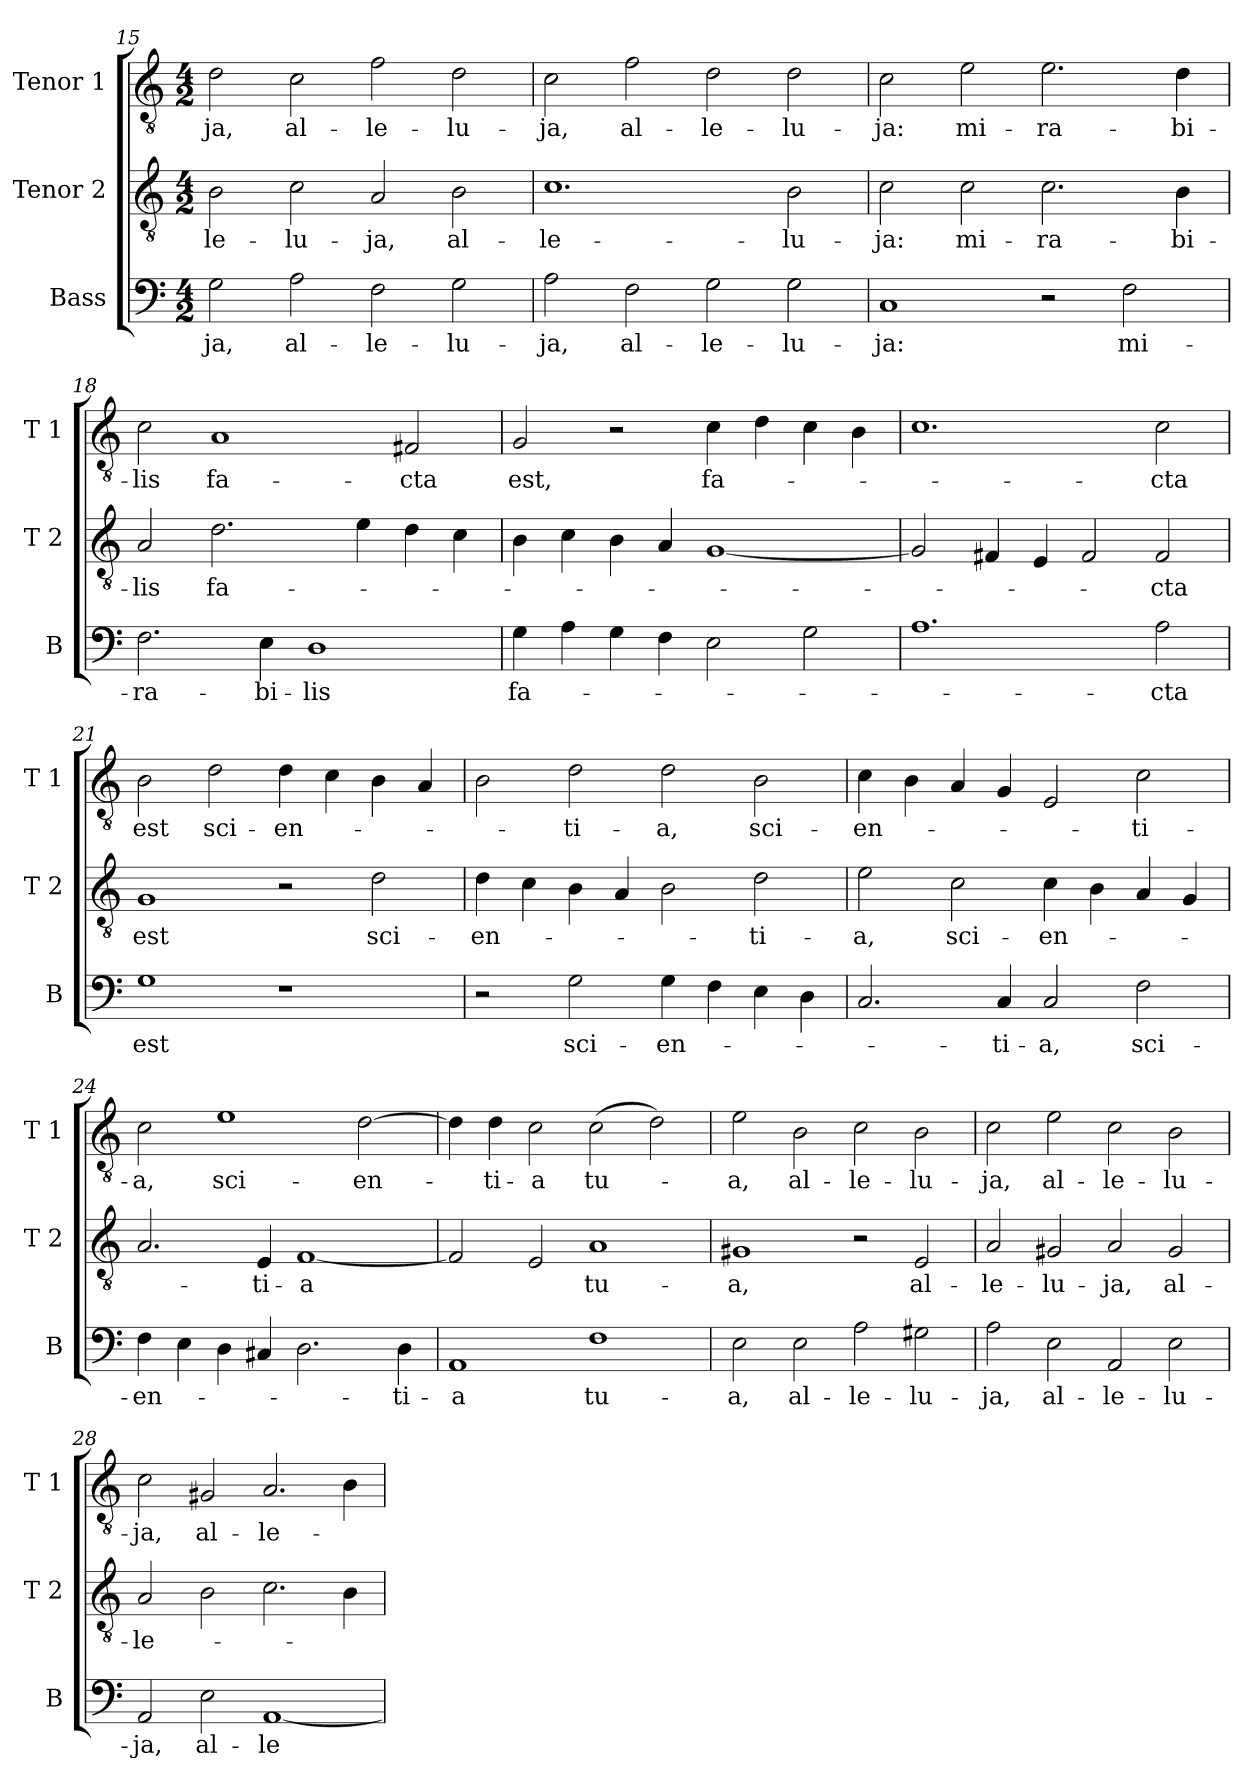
**kern	**text	**kern	**text	**kern	**text
*part3	*part3	*part2	*part2	*part1	*part1
*staff3	*staff3	*staff2	*staff2	*staff1	*staff1
*I"Bass	*	*I"Tenor 2	*	*I"Tenor 1	*
*I'B	*	*I'T 2	*	*I'T 1	*
*clefF4	*	*clefGv2	*	*clefGv2	*
*k[]	*	*k[]	*	*k[]	*
*C:	*	*C:	*	*C:	*
*M4/2	*	*M4/2	*	*M4/2	*
=15	=15	=15	=15	=15	=15
!	!LO:LY:b	!	!LO:LY:b	!	!LO:LY:b
2G\	-ja,	2B\	-le-	2d\	-ja,
!	!LO:LY:b	!	!LO:LY:b	!	!LO:LY:b
2A\	al-	2c\	-lu-	2c\	al-
!	!LO:LY:b	!	!LO:LY:b	!	!LO:LY:b
2F\	-le-	2A/	-ja,	2f\	-le-
!	!LO:LY:b	!	!LO:LY:b	!	!LO:LY:b
2G\	-lu-	2B\	al-	2d\	-lu-
=16	=16	=16	=16	=16	=16
!	!LO:LY:b	!	!LO:LY:b	!	!LO:LY:b
2A\	-ja,	1.c	-le-	2c\	-ja,
!	!LO:LY:b	!	!	!	!LO:LY:b
2F\	al-	.	.	2f\	al-
!	!LO:LY:b	!	!	!	!LO:LY:b
2G\	-le-	.	.	2d\	-le-
!	!LO:LY:b	!	!LO:LY:b	!	!LO:LY:b
2G\	-lu-	2B\	-lu-	2d\	-lu-
=17	=17	=17	=17	=17	=17
!	!LO:LY:b	!	!LO:LY:b	!	!LO:LY:b
1C	-ja:	2c\	-ja:	2c\	-ja:
!	!	!	!LO:LY:b	!	!LO:LY:b
.	.	2c\	mi-	2e\	mi-
!	!	!	!LO:LY:b	!	!LO:LY:b
2r	.	2.c\	-ra-	2.e\	-ra-
!	!LO:LY:b	!	!	!	!
2F\	mi-	.	.	.	.
!	!	!	!LO:LY:b	!	!LO:LY:b
.	.	4B\	-bi-	4d\	-bi-
!!LO:LB:g=z
=18	=18	=18	=18	=18	=18
!	!LO:LY:b	!	!LO:LY:b	!	!LO:LY:b
2.F\	-ra-	2A/	-lis	2c\	-lis
!	!	!	!LO:LY:b	!	!LO:LY:b
.	.	2.d\	fa-	1A	fa-
!	!LO:LY:b	!	!	!	!
4E\	-bi-	.	.	.	.
!	!LO:LY:b	!	!	!	!
1D	-lis	.	.	.	.
.	.	4e\	.	.	.
!	!	!	!	!	!LO:LY:b
.	.	4d\	.	2F#X/	-cta
.	.	4c\	.	.	.
=19	=19	=19	=19	=19	=19
!	!LO:LY:b	!	!	!	!LO:LY:b
4G\	fa-	4B\	.	2G/	est,
4A\	.	4c\	.	.	.
4G\	.	4B\	.	2r	.
4F\	.	4A/	.	.	.
!	!	!	!	!	!LO:LY:b
2E\	.	[1G	.	4c\	fa-
.	.	.	.	4d\	.
2G\	.	.	.	4c\	.
.	.	.	.	4B\	.
=20	=20	=20	=20	=20	=20
1.A	.	2G/]	.	1.c	.
.	.	4F#X/	.	.	.
.	.	4E/	.	.	.
.	.	2F#/	.	.	.
!	!LO:LY:b	!	!LO:LY:b	!	!LO:LY:b
2A\	-cta	2F#/	-cta	2c\	-cta
=21	=21	=21	=21	=21	=21
!	!LO:LY:b	!	!LO:LY:b	!	!LO:LY:b
1G	est	1G	est	2B\	est
!	!	!	!	!	!LO:LY:b
.	.	.	.	2d\	sci-
!	!	!	!	!	!LO:LY:b
1r	.	2r	.	4d\	-en-
.	.	.	.	4c\	.
!	!	!	!LO:LY:b	!	!
.	.	2d\	sci-	4B\	.
.	.	.	.	4A/	.
!!LO:LB:g=z
=22	=22	=22	=22	=22	=22
!	!	!	!LO:LY:b	!	!
2r	.	4d\	-en-	2B\	.
.	.	4c\	.	.	.
!	!LO:LY:b	!	!	!	!LO:LY:b
2G\	sci-	4B\	.	2d\	-ti-
.	.	4A/	.	.	.
!	!LO:LY:b	!	!	!	!LO:LY:b
4G\	-en-	2B\	.	2d\	-a,
4F\	.	.	.	.	.
!	!	!	!LO:LY:b	!	!LO:LY:b
4E\	.	2d\	-ti-	2B\	sci-
4D\	.	.	.	.	.
=23	=23	=23	=23	=23	=23
!	!	!	!LO:LY:b	!	!LO:LY:b
2.C/	.	2e\	-a,	4c\	-en-
.	.	.	.	4B\	.
!	!	!	!LO:LY:b	!	!
.	.	2c\	sci-	4A/	.
!	!LO:LY:b	!	!	!	!
4C/	-ti-	.	.	4G/	.
!	!LO:LY:b	!	!LO:LY:b	!	!
2C/	-a,	4c\	-en-	2E/	.
.	.	4B\	.	.	.
!	!LO:LY:b	!	!	!	!LO:LY:b
2F\	sci-	4A/	.	2c\	-ti-
.	.	4G/	.	.	.
=24	=24	=24	=24	=24	=24
!	!LO:LY:b	!	!	!	!LO:LY:b
4F\	-en-	2.A/	.	2c\	-a,
4E\	.	.	.	.	.
!	!	!	!	!	!LO:LY:b
4D\	.	.	.	1e	sci-
!	!	!	!LO:LY:b	!	!
4C#X/	.	4E/	-ti-	.	.
!	!	!	!LO:LY:b	!	!
2.D\	.	[1F	-a	.	.
!	!	!	!	!	!LO:LY:b
.	.	.	.	[2d\	-en-
!	!LO:LY:b	!	!	!	!
4D\	-ti-	.	.	.	.
=25	=25	=25	=25	=25	=25
!	!LO:LY:b	!	!	!	!
1AA	-a	2F/]	.	4d\]	.
!	!	!	!	!	!LO:LY:b
.	.	.	.	4d\	-ti-
!	!	!	!	!	!LO:LY:b
.	.	2E/	.	2c\	-a
!	!LO:LY:b	!	!LO:LY:b	!	!LO:LY:b
1F	tu-	1A	tu-	(>2c\	tu-
.	.	.	.	2d\)	.
!!LO:LB:g=z
=26	=26	=26	=26	=26	=26
!	!LO:LY:b	!	!LO:LY:b	!	!LO:LY:b
2E\	-a,	1G#X	-a,	2e\	-a,
!	!LO:LY:b	!	!	!	!LO:LY:b
2E\	al-	.	.	2B\	al-
!	!LO:LY:b	!	!	!	!LO:LY:b
2A\	-le-	2r	.	2c\	-le-
!	!LO:LY:b	!	!LO:LY:b	!	!LO:LY:b
2G#X\	-lu-	2E/	al-	2B\	-lu-
=27	=27	=27	=27	=27	=27
!	!LO:LY:b	!	!LO:LY:b	!	!LO:LY:b
2A\	-ja,	2A/	-le-	2c\	-ja,
!	!LO:LY:b	!	!LO:LY:b	!	!LO:LY:b
2E\	al-	2G#X/	-lu-	2e\	al-
!	!LO:LY:b	!	!LO:LY:b	!	!LO:LY:b
2AA/	-le-	2A/	-ja,	2c\	-le-
!	!LO:LY:b	!	!LO:LY:b	!	!LO:LY:b
2E\	-lu-	2G#/	al-	2B\	-lu-
=28	=28	=28	=28	=28	=28
!	!LO:LY:b	!	!LO:LY:b	!	!LO:LY:b
2AA/	-ja,	2A/	-le-	2c\	-ja,
!	!LO:LY:b	!	!	!	!LO:LY:b
2E\	al-	2B\	.	2G#X/	al-
!	!LO:LY:b	!	!	!	!LO:LY:b
[1AA	-le-	2.c\	.	2.A/	-le-
.	.	4B\	.	4B\	.
=	=	=	=	=	=
*-	*-	*-	*-	*-	*-
